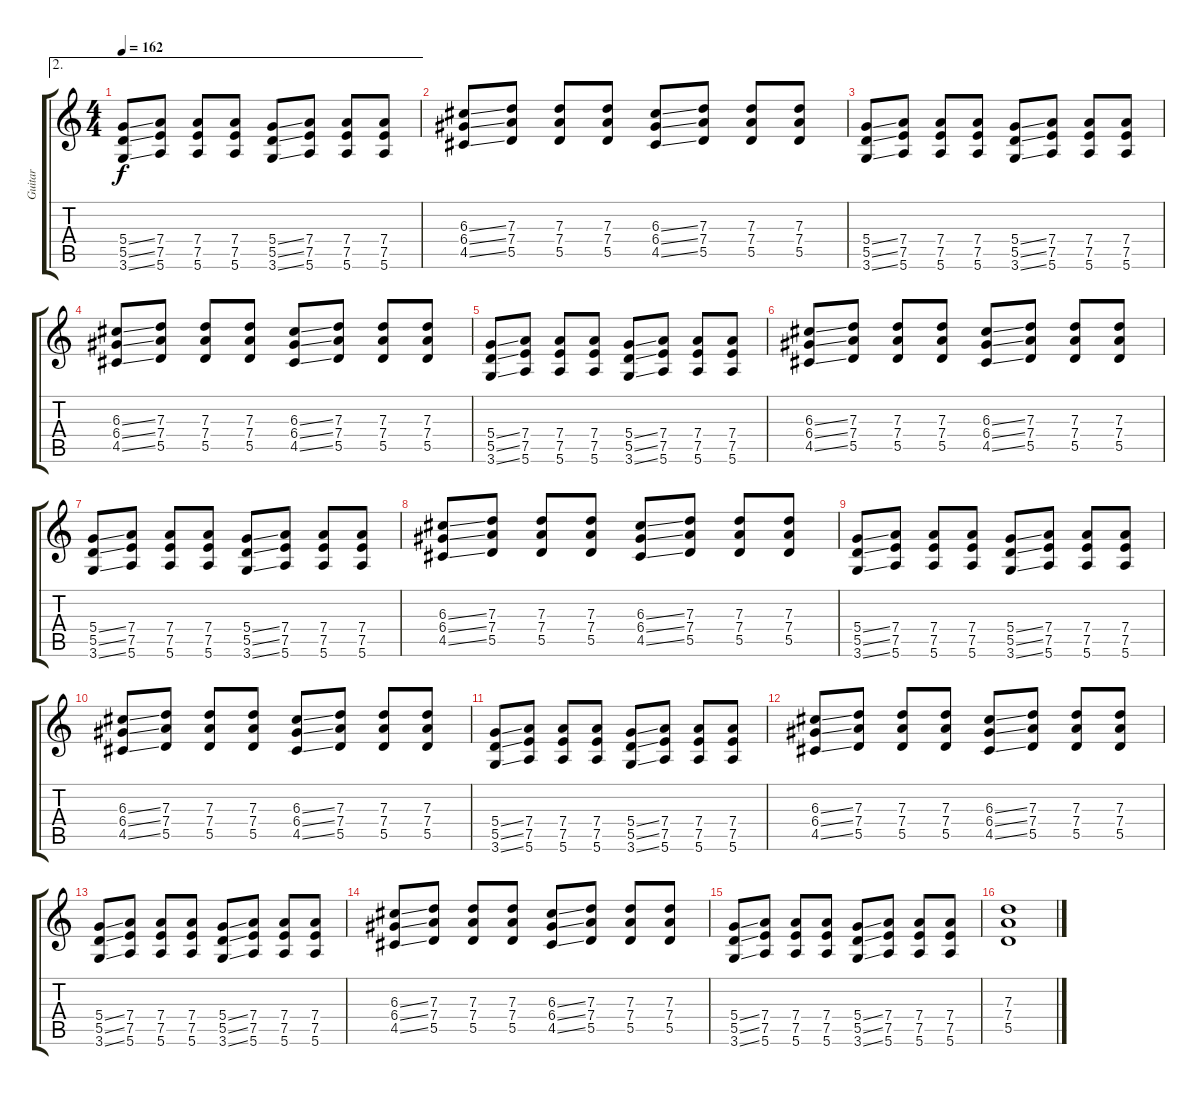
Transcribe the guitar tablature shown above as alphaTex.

\track ("Guitar" "Guitar") {instrument distortionguitar}
\staff {score tabs}
\tuning (E4 B3 G3 D3 A2 E2) {hide}
\ae 2
\ts (4 4)
\tempo 162
\clef g2
\ks c
(5.4{ss} 5.5{ss} 3.6{ss}).8{dy f} (7.4 7.5 5.6).8 (7.4 7.5 5.6).8 (7.4 7.5 5.6).8 (5.4{ss} 5.5{ss} 3.6{ss}).8 (7.4 7.5 5.6).8 (7.4 7.5 5.6).8 (7.4 7.5 5.6).8 |
(6.3{ss} 6.4{ss} 4.5{ss}).8 (7.3 7.4 5.5).8 (7.3 7.4 5.5).8 (7.3 7.4 5.5).8 (6.3{ss} 6.4{ss} 4.5{ss}).8 (7.3 7.4 5.5).8 (7.3 7.4 5.5).8 (7.3 7.4 5.5).8 |
(5.4{ss} 5.5{ss} 3.6{ss}).8 (7.4 7.5 5.6).8 (7.4 7.5 5.6).8 (7.4 7.5 5.6).8 (5.4{ss} 5.5{ss} 3.6{ss}).8 (7.4 7.5 5.6).8 (7.4 7.5 5.6).8 (7.4 7.5 5.6).8 |
(6.3{ss} 6.4{ss} 4.5{ss}).8 (7.3 7.4 5.5).8 (7.3 7.4 5.5).8 (7.3 7.4 5.5).8 (6.3{ss} 6.4{ss} 4.5{ss}).8 (7.3 7.4 5.5).8 (7.3 7.4 5.5).8 (7.3 7.4 5.5).8 |
(5.4{ss} 5.5{ss} 3.6{ss}).8 (7.4 7.5 5.6).8 (7.4 7.5 5.6).8 (7.4 7.5 5.6).8 (5.4{ss} 5.5{ss} 3.6{ss}).8 (7.4 7.5 5.6).8 (7.4 7.5 5.6).8 (7.4 7.5 5.6).8 |
(6.3{ss} 6.4{ss} 4.5{ss}).8 (7.3 7.4 5.5).8 (7.3 7.4 5.5).8 (7.3 7.4 5.5).8 (6.3{ss} 6.4{ss} 4.5{ss}).8 (7.3 7.4 5.5).8 (7.3 7.4 5.5).8 (7.3 7.4 5.5).8 |
(5.4{ss} 5.5{ss} 3.6{ss}).8 (7.4 7.5 5.6).8 (7.4 7.5 5.6).8 (7.4 7.5 5.6).8 (5.4{ss} 5.5{ss} 3.6{ss}).8 (7.4 7.5 5.6).8 (7.4 7.5 5.6).8 (7.4 7.5 5.6).8 |
(6.3{ss} 6.4{ss} 4.5{ss}).8 (7.3 7.4 5.5).8 (7.3 7.4 5.5).8 (7.3 7.4 5.5).8 (6.3{ss} 6.4{ss} 4.5{ss}).8 (7.3 7.4 5.5).8 (7.3 7.4 5.5).8 (7.3 7.4 5.5).8 |
(5.4{ss} 5.5{ss} 3.6{ss}).8 (7.4 7.5 5.6).8 (7.4 7.5 5.6).8 (7.4 7.5 5.6).8 (5.4{ss} 5.5{ss} 3.6{ss}).8 (7.4 7.5 5.6).8 (7.4 7.5 5.6).8 (7.4 7.5 5.6).8 |
(6.3{ss} 6.4{ss} 4.5{ss}).8 (7.3 7.4 5.5).8 (7.3 7.4 5.5).8 (7.3 7.4 5.5).8 (6.3{ss} 6.4{ss} 4.5{ss}).8 (7.3 7.4 5.5).8 (7.3 7.4 5.5).8 (7.3 7.4 5.5).8 |
(5.4{ss} 5.5{ss} 3.6{ss}).8 (7.4 7.5 5.6).8 (7.4 7.5 5.6).8 (7.4 7.5 5.6).8 (5.4{ss} 5.5{ss} 3.6{ss}).8 (7.4 7.5 5.6).8 (7.4 7.5 5.6).8 (7.4 7.5 5.6).8 |
(6.3{ss} 6.4{ss} 4.5{ss}).8 (7.3 7.4 5.5).8 (7.3 7.4 5.5).8 (7.3 7.4 5.5).8 (6.3{ss} 6.4{ss} 4.5{ss}).8 (7.3 7.4 5.5).8 (7.3 7.4 5.5).8 (7.3 7.4 5.5).8 |
(5.4{ss} 5.5{ss} 3.6{ss}).8 (7.4 7.5 5.6).8 (7.4 7.5 5.6).8 (7.4 7.5 5.6).8 (5.4{ss} 5.5{ss} 3.6{ss}).8 (7.4 7.5 5.6).8 (7.4 7.5 5.6).8 (7.4 7.5 5.6).8 |
(6.3{ss} 6.4{ss} 4.5{ss}).8 (7.3 7.4 5.5).8 (7.3 7.4 5.5).8 (7.3 7.4 5.5).8 (6.3{ss} 6.4{ss} 4.5{ss}).8 (7.3 7.4 5.5).8 (7.3 7.4 5.5).8 (7.3 7.4 5.5).8 |
(5.4{ss} 5.5{ss} 3.6{ss}).8 (7.4 7.5 5.6).8 (7.4 7.5 5.6).8 (7.4 7.5 5.6).8 (5.4{ss} 5.5{ss} 3.6{ss}).8 (7.4 7.5 5.6).8 (7.4 7.5 5.6).8 (7.4 7.5 5.6).8 |
(7.3 7.4 5.5).1
